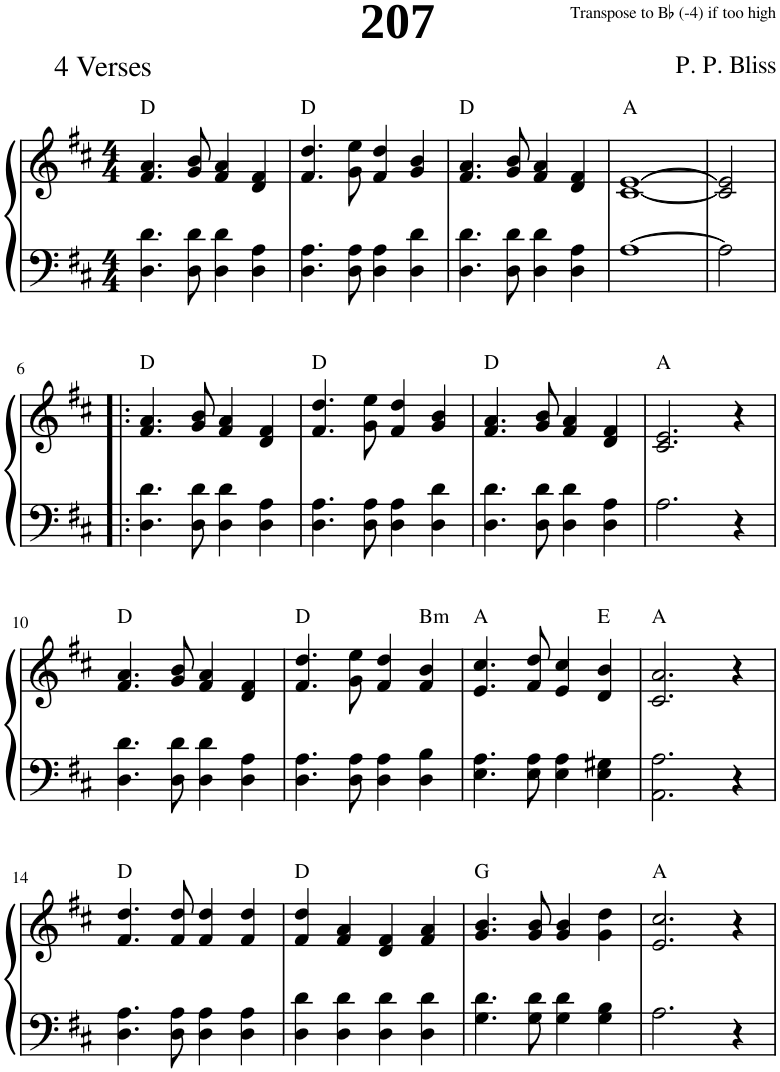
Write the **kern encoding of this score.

**kern	**kern	**harte
*part1	*part1	*part1
*staff2	*staff1	*
*I"Piano	*	*
*I'Pno.	*	*
*clefF4	*clefG2	*
*k[f#c#]	*k[f#c#]	*
*M4/4	*M4/4	*
=1	=1	=1
4.D\ 4.d\	4.f#/ 4.a/	D:maj
8D\ 8d\	8g/ 8b/	.
4D\ 4d\	4f#/ 4a/	.
4D\ 4A\	4d/ 4f#/	.
=2	=2	=2
4.D\ 4.A\	4.f#/ 4.dd/	D:maj
8D\ 8A\	8g\ 8ee\	.
4D\ 4A\	4f#/ 4dd/	.
4D\ 4d\	4g/ 4b/	.
=3	=3	=3
4.D\ 4.d\	4.f#/ 4.a/	D:maj
8D\ 8d\	8g/ 8b/	.
4D\ 4d\	4f#/ 4a/	.
4D\ 4A\	4d/ 4f#/	.
=4	=4	=4
[1A	[1c# [1e	A:maj
=5	=5	=5
2A\]	2c#/] 2e/]	.
!!LO:LB:g=z
=6!|:	=6!|:	=6!|:
4.D\ 4.d\	4.f#/ 4.a/	D:maj
8D\ 8d\	8g/ 8b/	.
4D\ 4d\	4f#/ 4a/	.
4D\ 4A\	4d/ 4f#/	.
=7	=7	=7
4.D\ 4.A\	4.f#/ 4.dd/	D:maj
8D\ 8A\	8g\ 8ee\	.
4D\ 4A\	4f#/ 4dd/	.
4D\ 4d\	4g/ 4b/	.
=8	=8	=8
4.D\ 4.d\	4.f#/ 4.a/	D:maj
8D\ 8d\	8g/ 8b/	.
4D\ 4d\	4f#/ 4a/	.
4D\ 4A\	4d/ 4f#/	.
=9	=9	=9
2.A\	2.c#/ 2.e/	A:maj
4r	4r	.
!!LO:LB:g=z
=10	=10	=10
4.D\ 4.d\	4.f#/ 4.a/	D:maj
8D\ 8d\	8g/ 8b/	.
4D\ 4d\	4f#/ 4a/	.
4D\ 4A\	4d/ 4f#/	.
=11	=11	=11
4.D\ 4.A\	4.f#/ 4.dd/	D:maj
8D\ 8A\	8g\ 8ee\	.
4D\ 4A\	4f#/ 4dd/	.
!	!	!LO:H:kt=m
4D\ 4B\	4f#/ 4b/	B:min
=12	=12	=12
4.E\ 4.A\	4.e/ 4.cc#/	A:maj
8E\ 8A\	8f#/ 8dd/	.
4E\ 4A\	4e/ 4cc#/	.
4E\ 4G#X\	4d/ 4b/	E:maj
=13	=13	=13
2.AA\ 2.A\	2.c#/ 2.a/	A:maj
4r	4r	.
!!LO:LB:g=z
=14	=14	=14
4.D\ 4.A\	4.f#/ 4.dd/	D:maj
8D\ 8A\	8f#/ 8dd/	.
4D\ 4A\	4f#/ 4dd/	.
4D\ 4A\	4f#/ 4dd/	.
=15	=15	=15
4D\ 4d\	4f#/ 4dd/	D:maj
4D\ 4d\	4f#/ 4a/	.
4D\ 4d\	4d/ 4f#/	.
4D\ 4d\	4f#/ 4a/	.
=16	=16	=16
4.G\ 4.d\	4.g/ 4.b/	G:maj
8G\ 8d\	8g/ 8b/	.
4G\ 4d\	4g/ 4b/	.
4G\ 4B\	4g\ 4dd\	.
=17	=17	=17
2.A\	2.e/ 2.cc#/	A:maj
4r	4r	.
=	=	=
*-	*-	*-
